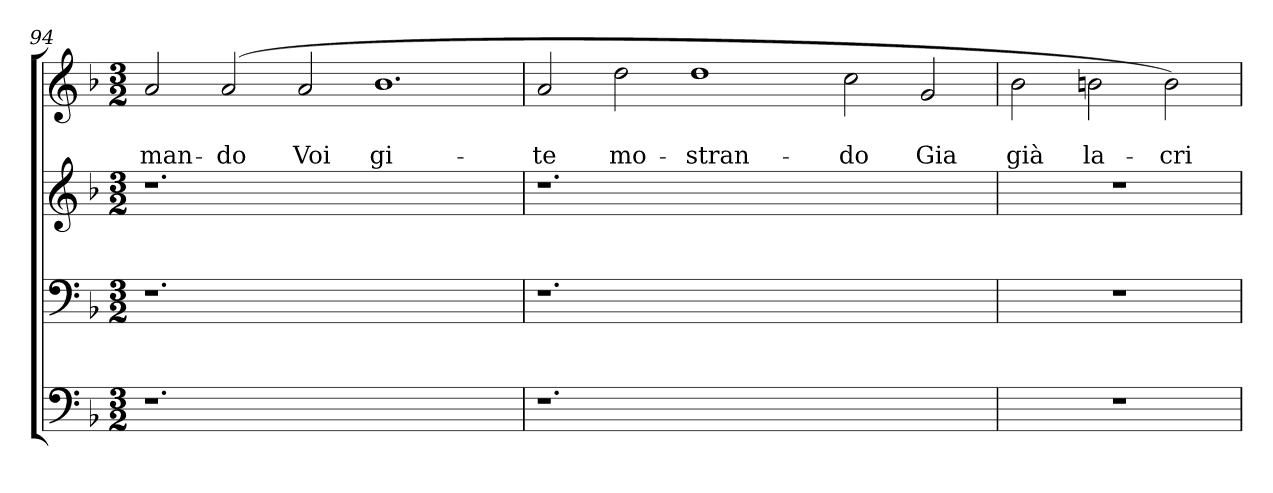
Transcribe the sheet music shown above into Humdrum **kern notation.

**kern	**kern	**kern	**kern	**text	**text
*part4	*part3	*part2	*part1	*part1	*part1
*staff4	*staff3	*staff2	*staff1	*staff1	*staff1
*clefF4	*clefF4	*clefG2	*clefG2	*	*
*k[b-]	*k[b-]	*k[b-]	*k[b-]	*	*
*F:	*F:	*F:	*F:	*	*
*M3/2	*M3/2	*M3/2	*M3/2	*	*
=94	=94	=94	=94	=94	=94
!	!	!	!	!	!LO:LY:b
1.r	1.r	1.r	2a/	.	-man-
!	!	!	!	!	!LO:LY:b
.	.	.	(<2a/	.	-do
!	!	!	!	!	!LO:LY:b
.	.	.	2a/	.	Voi
!	!	!	!	!	!LO:LY:b
1.ryy	1.ryy	1.ryy	1.b-	.	gi-
=95	=95	=95	=95	=95	=95
!	!	!	!	!	!LO:LY:b
1.r	1.r	1.r	2a/	.	-te
!	!	!	!	!	!LO:LY:b
.	.	.	2dd\	.	mo-
!	!	!	!	!	!LO:LY:b
.	.	.	1dd	.	-stran-
1.ryy	1.ryy	1.ryy	.	.	.
!	!	!	!	!	!LO:LY:b
.	.	.	2cc\	.	-do
!	!	!	!	!	!LO:LY:b
.	.	.	2g/	.	Gia
=96	=96	=96	=96	=96	=96
!	!	!	!	!	!LO:LY:b
1.r	1.r	1.r	2b-\	.	già
!	!	!	!	!	!LO:LY:b:rj
.	.	.	2bn\	.	la-
!	!	!	!	!	!LO:LY:b
.	.	.	2b\)	.	-cri-
=	=	=	=	=	=
*-	*-	*-	*-	*-	*-
